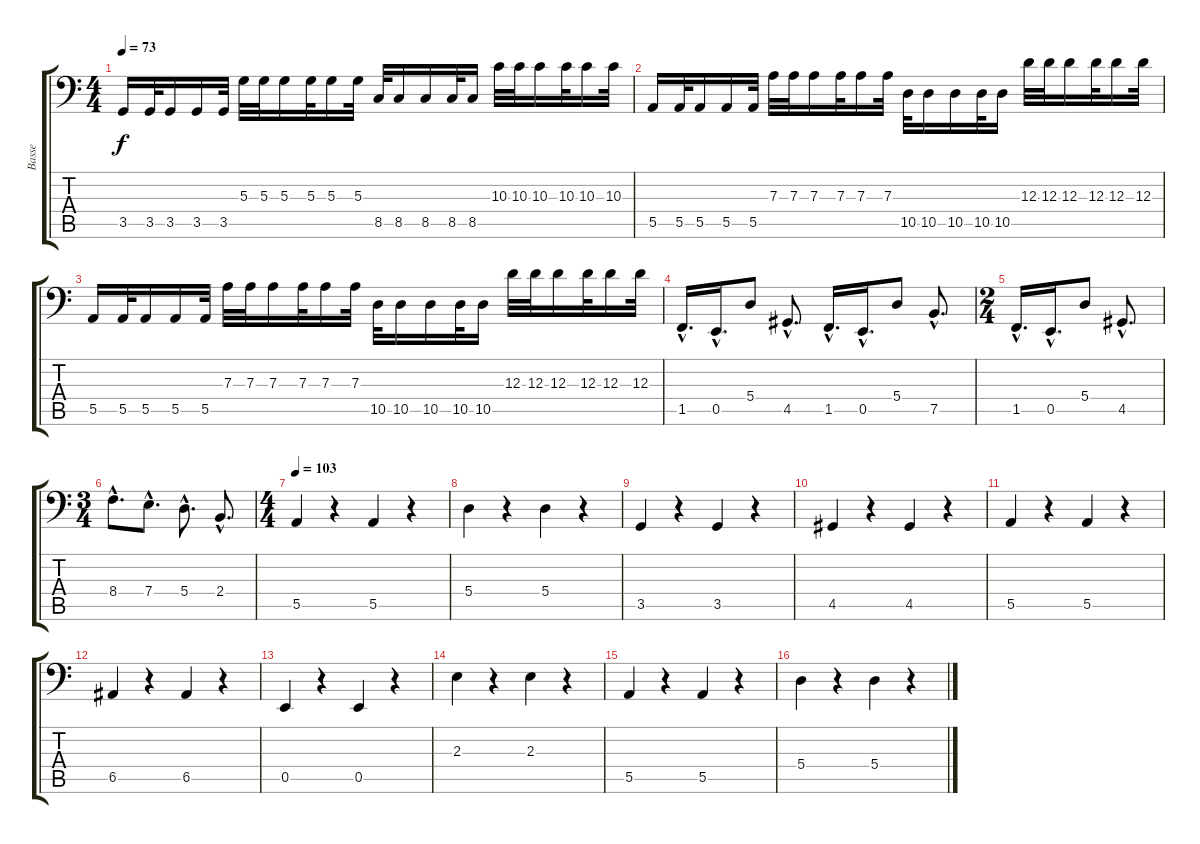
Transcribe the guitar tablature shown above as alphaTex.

\track ("Basse" "Basse") {instrument electricbassfinger}
\staff {score tabs}
\tuning (C3 G2 D2 A1 E1 B0) {hide}
\ts (4 4)
\tempo 73
\clef f4
\ks c
3.5.16{dy f} 3.5.32 3.5.16 3.5.16 3.5.32 5.3.32 5.3.32 5.3.16 5.3.32 5.3.16 5.3.32 8.5.32 8.5.16 8.5.16 8.5.32 8.5.16 10.3.32 10.3.32 10.3.16 10.3.32 10.3.16 10.3.32 |
5.5.16 5.5.32 5.5.16 5.5.16 5.5.32 7.3.32 7.3.32 7.3.16 7.3.32 7.3.16 7.3.32 10.5.32 10.5.16 10.5.16 10.5.32 10.5.16 12.3.32 12.3.32 12.3.16 12.3.32 12.3.16 12.3.32 |
5.5.16 5.5.32 5.5.16 5.5.16 5.5.32 7.3.32 7.3.32 7.3.16 7.3.32 7.3.16 7.3.32 10.5.32 10.5.16 10.5.16 10.5.32 10.5.16 12.3.32 12.3.32 12.3.16 12.3.32 12.3.16 12.3.32 |
1.5{hac}.16{d} 0.5{hac}.16{d} 5.4.8 4.5{hac}.8{d} 1.5{hac}.16{d} 0.5{hac}.16{d} 5.4.8 7.5{hac}.8{d} |
\ts (2 4)
1.5{hac}.16{d} 0.5{hac}.16{d} 5.4.8 4.5{hac}.8{d} |
\ts (3 4)
8.4{hac}.8{d} 7.4{hac}.8{d} 5.4{hac}.8{d} 2.4{hac}.8{d} |
\ts (4 4)
\tempo 103
5.5.4 r.4 5.5.4 r.4 |
5.4.4 r.4 5.4.4 r.4 |
3.5.4 r.4 3.5.4 r.4 |
4.5.4 r.4 4.5.4 r.4 |
5.5.4 r.4 5.5.4 r.4 |
6.5.4 r.4 6.5.4 r.4 |
0.5.4 r.4 0.5.4 r.4 |
2.3.4 r.4 2.3.4 r.4 |
5.5.4 r.4 5.5.4 r.4 |
5.4.4 r.4 5.4.4 r.4
